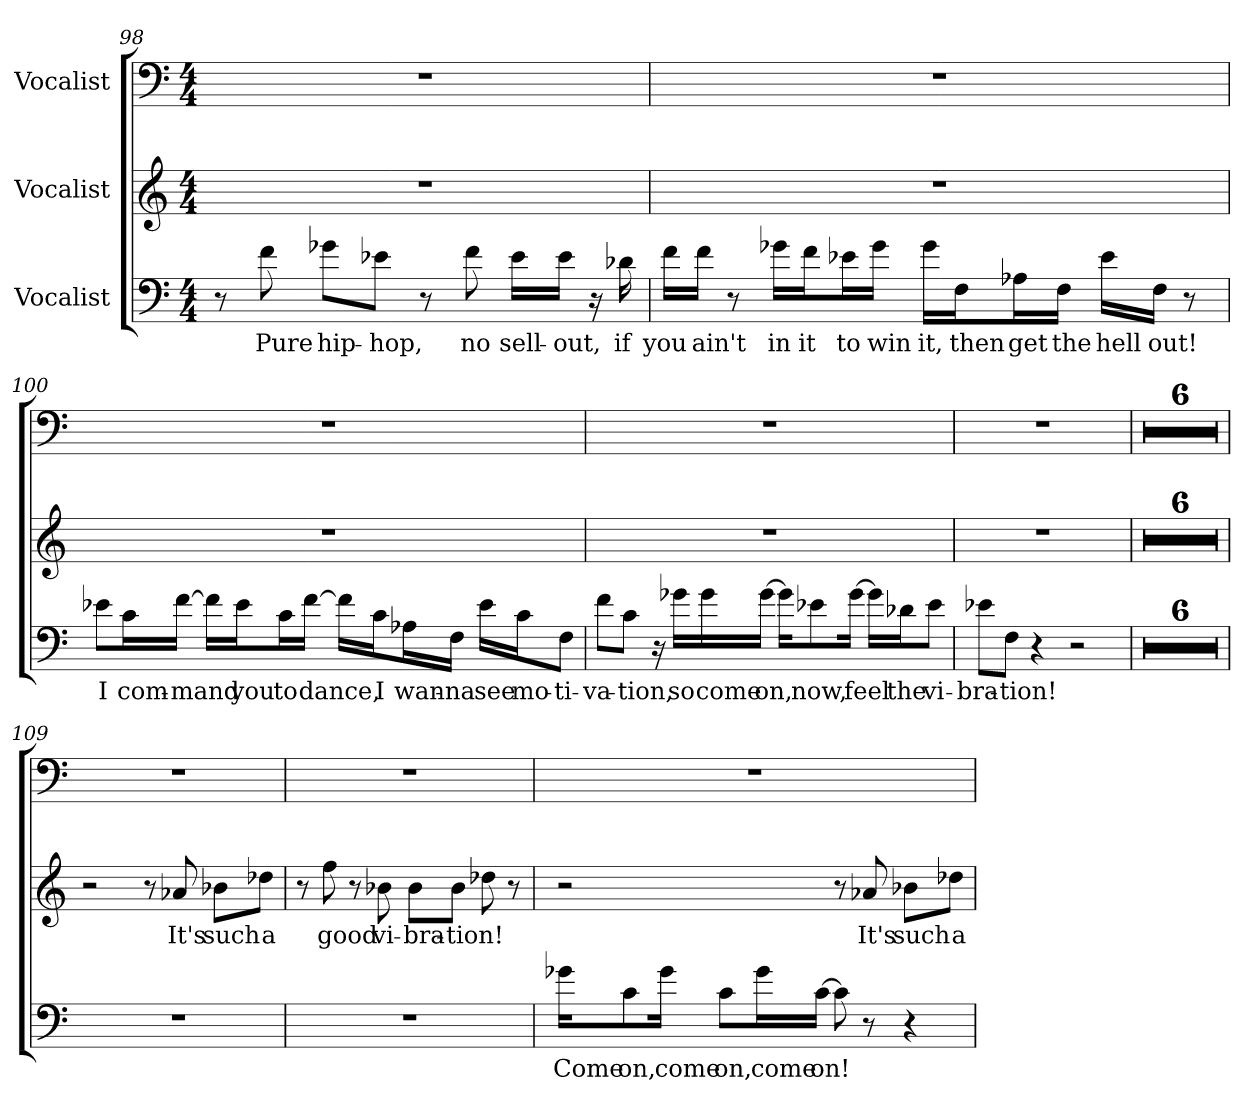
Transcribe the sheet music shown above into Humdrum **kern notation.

**kern	**text	**kern	**text	**kern
*part3	*part3	*part2	*part2	*part1
*staff3	*staff3	*staff2	*staff2	*staff1
*I"Vocalist	*	*I"Vocalist	*	*I"Vocalist
*clefF4	*	*clefG2	*	*clefF4
*M4/4	*	*M4/4	*	*M4/4
=98	=98	=98	=98	=98
8r	.	1r	.	1r
8f	Pure	.	.	.
8g-X\L	hip-	.	.	.
8e-X\J	-hop,	.	.	.
8r	.	.	.	.
8f	no	.	.	.
16e-\LL	sell-	.	.	.
16e-\JJ	-out,	.	.	.
16r	.	.	.	.
16d-X	if	.	.	.
=99	=99	=99	=99	=99
16f\LL	you	1r	.	1r
16f\JJ	ain't	.	.	.
8r	.	.	.	.
16g-X\LL	in	.	.	.
16f\J	it	.	.	.
16e-X\L	to	.	.	.
16g-\JJ	win	.	.	.
16g-\LL	it,	.	.	.
16F\J	then	.	.	.
16A-X\L	get	.	.	.
16F\JJ	the	.	.	.
16e-\LL	hell	.	.	.
16F\JJ	out!	.	.	.
8r	.	.	.	.
=100	=100	=100	=100	=100
8e-X\L	I	1r	.	1r
16c\L	com-	.	.	.
[16f\JJ	-mand	.	.	.
16f\LL]	_	.	.	.
16e-\J	you	.	.	.
16c\L	to	.	.	.
[16f\JJ	dance,	.	.	.
16f\LL]	_	.	.	.
16c\J	I	.	.	.
16A-X\L	wan-	.	.	.
16F\JJ	-na	.	.	.
16e-\LL	see	.	.	.
16c\J	mo-	.	.	.
8F\J	-ti-	.	.	.
=101	=101	=101	=101	=101
8f\L	-va-	1r	.	1r
8c\J	-tion,	.	.	.
16r	.	.	.	.
16g-X\LL	so	.	.	.
16g-\	come	.	.	.
[16g-\JJ	on,	.	.	.
16g-\KL]	_	.	.	.
8e-X\	now,	.	.	.
[16g-\Jk	feel	.	.	.
16g-\LL]	_	.	.	.
16d-X\J	the	.	.	.
8e-\J	vi-	.	.	.
=102	=102	=102	=102	=102
8e-X\L	-bra-	1r	.	1r
8F\J	-tion!	.	.	.
4r	.	.	.	.
2r	.	.	.	.
=103	=103	=103	=103	=103
1r	.	1r	.	1r
=104	=104	=104	=104	=104
1r	.	1r	.	1r
=105	=105	=105	=105	=105
1r	.	1r	.	1r
=106	=106	=106	=106	=106
1r	.	1r	.	1r
=107	=107	=107	=107	=107
1r	.	1r	.	1r
=108	=108	=108	=108	=108
1r	.	1r	.	1r
=109	=109	=109	=109	=109
1r	.	2r	.	1r
.	.	8r	.	.
.	.	8a-X	It's	.
.	.	8b-X\L	such	.
.	.	8dd-X\J	a	.
=110	=110	=110	=110	=110
1r	.	8r	.	1r
.	.	8ff	good	.
.	.	8r	.	.
.	.	8b-X	vi-	.
.	.	8b-\L	-bra-	.
.	.	8b-\J	-tion!	.
.	.	8dd-X	_	.
.	.	8r	.	.
=111	=111	=111	=111	=111
16g-X\KL	Come	2r	.	1r
8c\	on,	.	.	.
16g-\Jk	come	.	.	.
8c\L	on,	.	.	.
16g-\L	come	.	.	.
[16c\JJ	on!	.	.	.
8c]	_	8r	.	.
8r	.	8a-X	It's	.
4r	.	8b-X\L	such	.
.	.	8dd-X\J	a	.
=	=	=	=	=
*-	*-	*-	*-	*-
